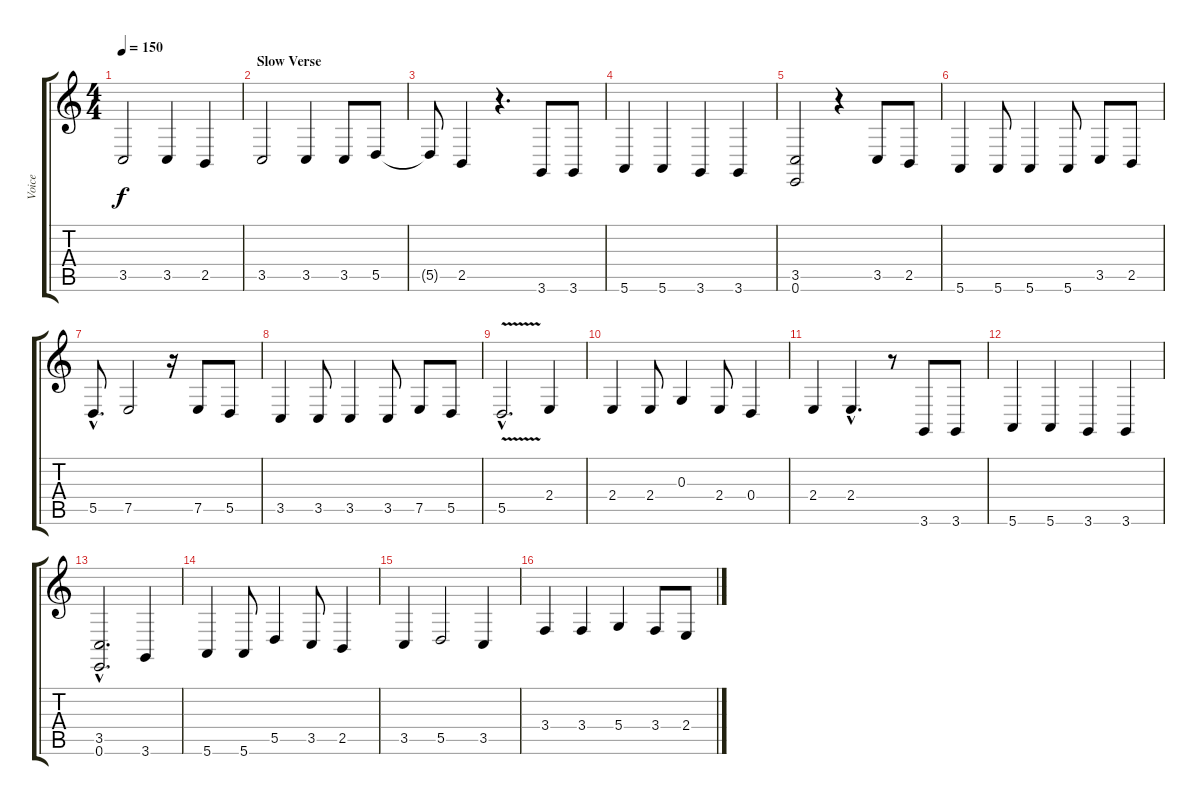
\track ("Voice" "Voice") {instrument choiraahs}
\staff {score tabs}
\tuning (E4 B3 G3 D3 A2 E2) {hide}
\ts (4 4)
\tempo 150
\clef g2
\ks c
3.5.2{dy f} 3.5.4 2.5.4 |
\section ("" "Slow Verse")
3.5.2 3.5.4 3.5.8 5.5.8 |
5.5{t}.8 2.5.4 r.4{d} 3.6.8 3.6.8 |
5.6.4 5.6.4 3.6.4 3.6.4 |
(3.5 0.6).2 r.4 3.5.8 2.5.8 |
5.6.4 5.6.8 5.6.4 5.6.8 3.5.8 2.5.8 |
5.5{hac}.8{d} 7.5.2 r.16 7.5.8 5.5.8 |
3.5.4 3.5.8 3.5.4 3.5.8 7.5.8 5.5.8 |
5.5{v hac}.2{d} 2.4.4 |
2.4.4 2.4.8 0.3.4 2.4.8 0.4.4 |
2.4.4 2.4{hac}.4{d} r.8 3.6.8 3.6.8 |
5.6.4 5.6.4 3.6.4 3.6.4 |
(3.5{hac} 0.6{hac}).2{d} 3.6.4 |
5.6.4 5.6.8 5.5.4 3.5.8 2.5.4 |
3.5.4 5.5.2 3.5.4 |
3.4.4 3.4.4 5.4.4 3.4.8 2.4.8
